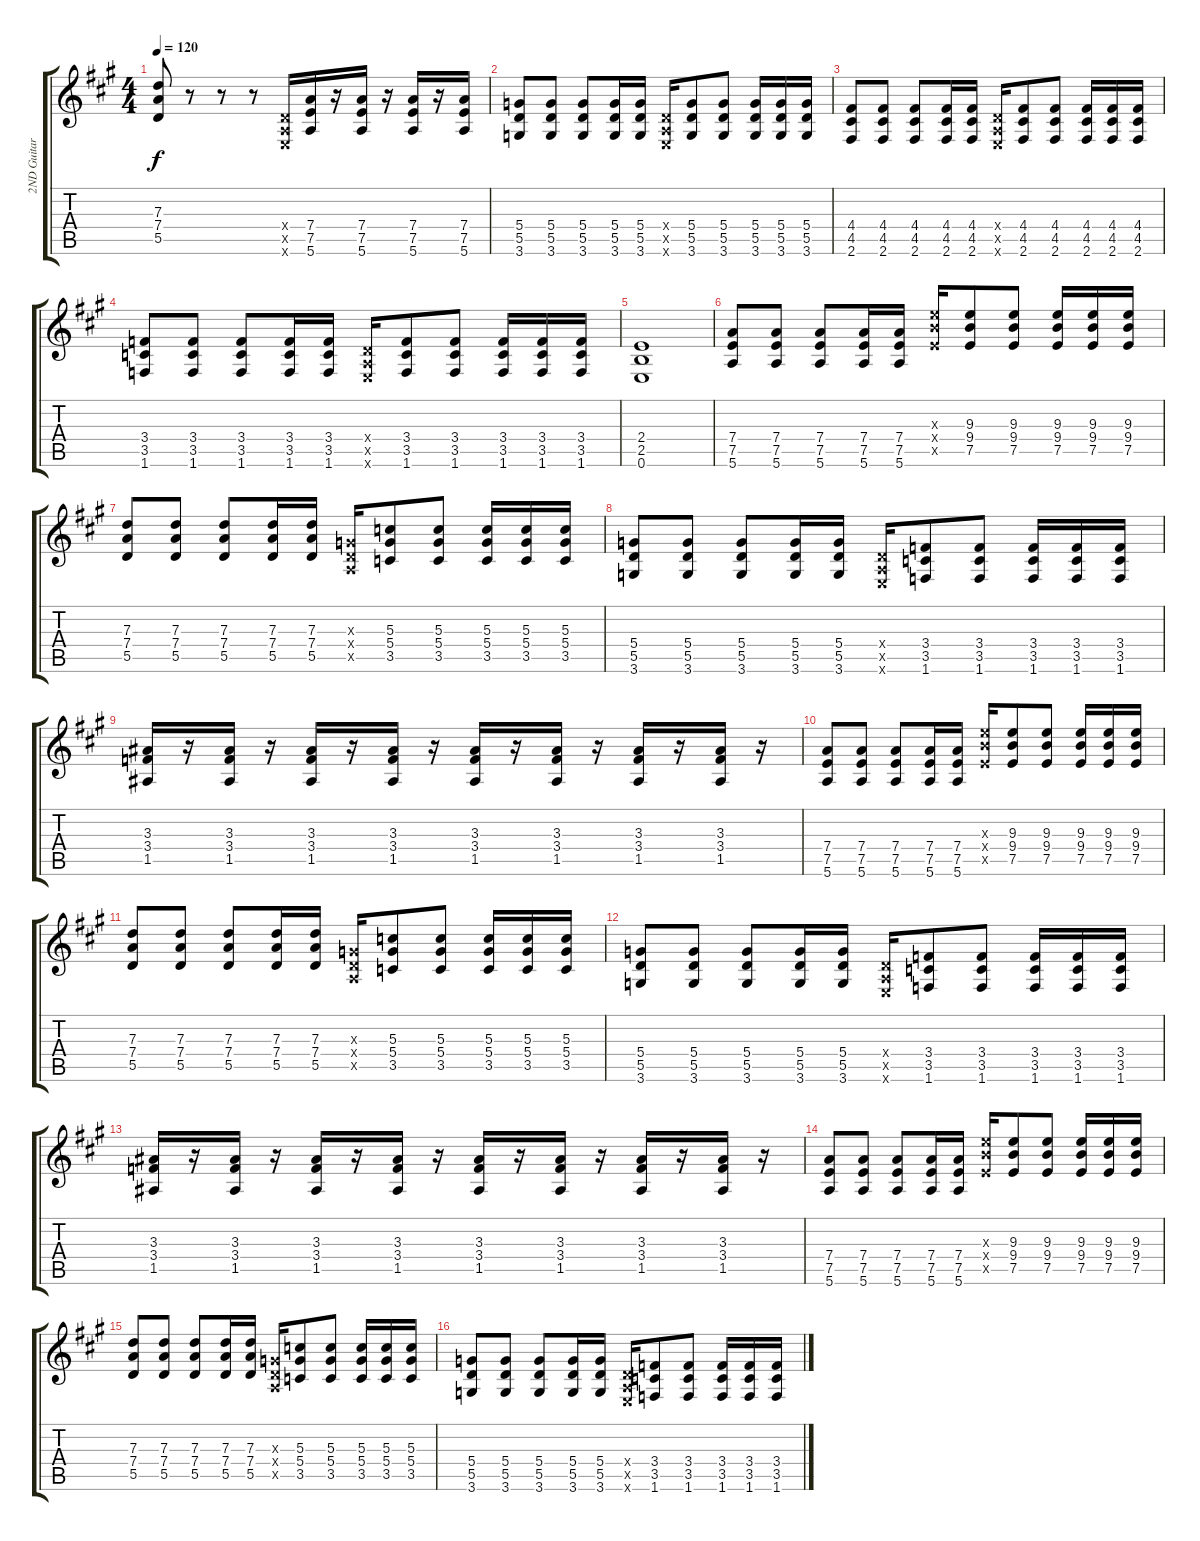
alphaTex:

\track ("2ND Guitar" "2ND Guitar") {instrument distortionguitar}
\staff {score tabs}
\tuning (E4 B3 G3 D3 A2 E2) {hide}
\ts (4 4)
\tempo 120
\clef g2
\ks a
(7.3 7.4 5.5).8{dy f} r.8 r.8 r.8 (0.4{x} 0.5{x} 0.6{x}).16 (7.4 7.5 5.6).16 r.16 (7.4 7.5 5.6).16 r.16 (7.4 7.5 5.6).16 r.16 (7.4 7.5 5.6).16 |
(5.4 5.5 3.6).8 (5.4 5.5 3.6).8 (5.4 5.5 3.6).8 (5.4 5.5 3.6).16 (5.4 5.5 3.6).16 (0.4{x} 0.5{x} 0.6{x}).16 (5.4 5.5 3.6).8 (5.4 5.5 3.6).8 (5.4 5.5 3.6).16 (5.4 5.5 3.6).16 (5.4 5.5 3.6).16 |
(4.4 4.5 2.6).8 (4.4 4.5 2.6).8 (4.4 4.5 2.6).8 (4.4 4.5 2.6).16 (4.4 4.5 2.6).16 (0.4{x} 0.5{x} 0.6{x}).16 (4.4 4.5 2.6).8 (4.4 4.5 2.6).8 (4.4 4.5 2.6).16 (4.4 4.5 2.6).16 (4.4 4.5 2.6).16 |
(3.4 3.5 1.6).8 (3.4 3.5 1.6).8 (3.4 3.5 1.6).8 (3.4 3.5 1.6).16 (3.4 3.5 1.6).16 (0.4{x} 0.5{x} 0.6{x}).16 (3.4 3.5 1.6).8 (3.4 3.5 1.6).8 (3.4 3.5 1.6).16 (3.4 3.5 1.6).16 (3.4 3.5 1.6).16 |
(2.4 2.5 0.6).1 |
(7.4 7.5 5.6).8 (7.4 7.5 5.6).8 (7.4 7.5 5.6).8 (7.4 7.5 5.6).16 (7.4 7.5 5.6).16 (9.3{x} 9.4{x} 7.5{x}).16 (9.3 9.4 7.5).8 (9.3 9.4 7.5).8 (9.3 9.4 7.5).16 (9.3 9.4 7.5).16 (9.3 9.4 7.5).16 |
(7.3 7.4 5.5).8 (7.3 7.4 5.5).8 (7.3 7.4 5.5).8 (7.3 7.4 5.5).16 (7.3 7.4 5.5).16 (0.3{x} 0.4{x} 0.5{x}).16 (5.3 5.4 3.5).8 (5.3 5.4 3.5).8 (5.3 5.4 3.5).16 (5.3 5.4 3.5).16 (5.3 5.4 3.5).16 |
(5.4 5.5 3.6).8 (5.4 5.5 3.6).8 (5.4 5.5 3.6).8 (5.4 5.5 3.6).16 (5.4 5.5 3.6).16 (0.4{x} 0.5{x} 0.6{x}).16 (3.4 3.5 1.6).8 (3.4 3.5 1.6).8 (3.4 3.5 1.6).16 (3.4 3.5 1.6).16 (3.4 3.5 1.6).16 |
(3.3 3.4 1.5).16 r.16 (3.3 3.4 1.5).16 r.16 (3.3 3.4 1.5).16 r.16 (3.3 3.4 1.5).16 r.16 (3.3 3.4 1.5).16 r.16 (3.3 3.4 1.5).16 r.16 (3.3 3.4 1.5).16 r.16 (3.3 3.4 1.5).16 r.16 |
(7.4 7.5 5.6).8 (7.4 7.5 5.6).8 (7.4 7.5 5.6).8 (7.4 7.5 5.6).16 (7.4 7.5 5.6).16 (9.3{x} 9.4{x} 7.5{x}).16 (9.3 9.4 7.5).8 (9.3 9.4 7.5).8 (9.3 9.4 7.5).16 (9.3 9.4 7.5).16 (9.3 9.4 7.5).16 |
(7.3 7.4 5.5).8 (7.3 7.4 5.5).8 (7.3 7.4 5.5).8 (7.3 7.4 5.5).16 (7.3 7.4 5.5).16 (0.3{x} 0.4{x} 0.5{x}).16 (5.3 5.4 3.5).8 (5.3 5.4 3.5).8 (5.3 5.4 3.5).16 (5.3 5.4 3.5).16 (5.3 5.4 3.5).16 |
(5.4 5.5 3.6).8 (5.4 5.5 3.6).8 (5.4 5.5 3.6).8 (5.4 5.5 3.6).16 (5.4 5.5 3.6).16 (0.4{x} 0.5{x} 0.6{x}).16 (3.4 3.5 1.6).8 (3.4 3.5 1.6).8 (3.4 3.5 1.6).16 (3.4 3.5 1.6).16 (3.4 3.5 1.6).16 |
(3.3 3.4 1.5).16 r.16 (3.3 3.4 1.5).16 r.16 (3.3 3.4 1.5).16 r.16 (3.3 3.4 1.5).16 r.16 (3.3 3.4 1.5).16 r.16 (3.3 3.4 1.5).16 r.16 (3.3 3.4 1.5).16 r.16 (3.3 3.4 1.5).16 r.16 |
(7.4 7.5 5.6).8 (7.4 7.5 5.6).8 (7.4 7.5 5.6).8 (7.4 7.5 5.6).16 (7.4 7.5 5.6).16 (9.3{x} 9.4{x} 7.5{x}).16 (9.3 9.4 7.5).8 (9.3 9.4 7.5).8 (9.3 9.4 7.5).16 (9.3 9.4 7.5).16 (9.3 9.4 7.5).16 |
(7.3 7.4 5.5).8 (7.3 7.4 5.5).8 (7.3 7.4 5.5).8 (7.3 7.4 5.5).16 (7.3 7.4 5.5).16 (0.3{x} 0.4{x} 0.5{x}).16 (5.3 5.4 3.5).8 (5.3 5.4 3.5).8 (5.3 5.4 3.5).16 (5.3 5.4 3.5).16 (5.3 5.4 3.5).16 |
(5.4 5.5 3.6).8 (5.4 5.5 3.6).8 (5.4 5.5 3.6).8 (5.4 5.5 3.6).16 (5.4 5.5 3.6).16 (0.4{x} 0.5{x} 0.6{x}).16 (3.4 3.5 1.6).8 (3.4 3.5 1.6).8 (3.4 3.5 1.6).16 (3.4 3.5 1.6).16 (3.4 3.5 1.6).16
